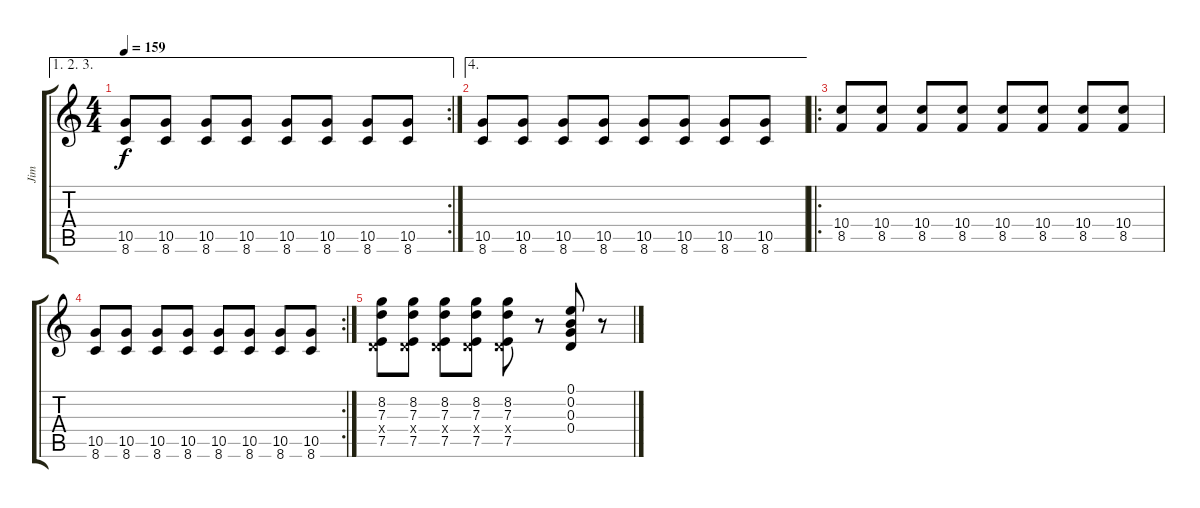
\track ("Jim" "Jim") {instrument distortionguitar}
\staff {score tabs}
\tuning (E4 B3 G3 D3 A2 E2) {hide}
\ae (1 2 3)
\rc 2
\ts (4 4)
\tempo 159
\clef g2
\ks c
(10.5 8.6).8{dy f} (10.5 8.6).8 (10.5 8.6).8 (10.5 8.6).8 (10.5 8.6).8 (10.5 8.6).8 (10.5 8.6).8 (10.5 8.6).8 |
\ae 4
(10.5 8.6).8 (10.5 8.6).8 (10.5 8.6).8 (10.5 8.6).8 (10.5 8.6).8 (10.5 8.6).8 (10.5 8.6).8 (10.5 8.6).8 |
\ro
(10.4 8.5).8 (10.4 8.5).8 (10.4 8.5).8 (10.4 8.5).8 (10.4 8.5).8 (10.4 8.5).8 (10.4 8.5).8 (10.4 8.5).8 |
\rc 2
(10.5 8.6).8 (10.5 8.6).8 (10.5 8.6).8 (10.5 8.6).8 (10.5 8.6).8 (10.5 8.6).8 (10.5 8.6).8 (10.5 8.6).8 |
(8.2 7.3 0.4{x} 7.5).8 (8.2 7.3 0.4{x} 7.5).8 (8.2 7.3 0.4{x} 7.5).8 (8.2 7.3 0.4{x} 7.5).8 (8.2 7.3 0.4{x} 7.5).8 r.8 (0.1 0.2 0.3 0.4).8 r.8
